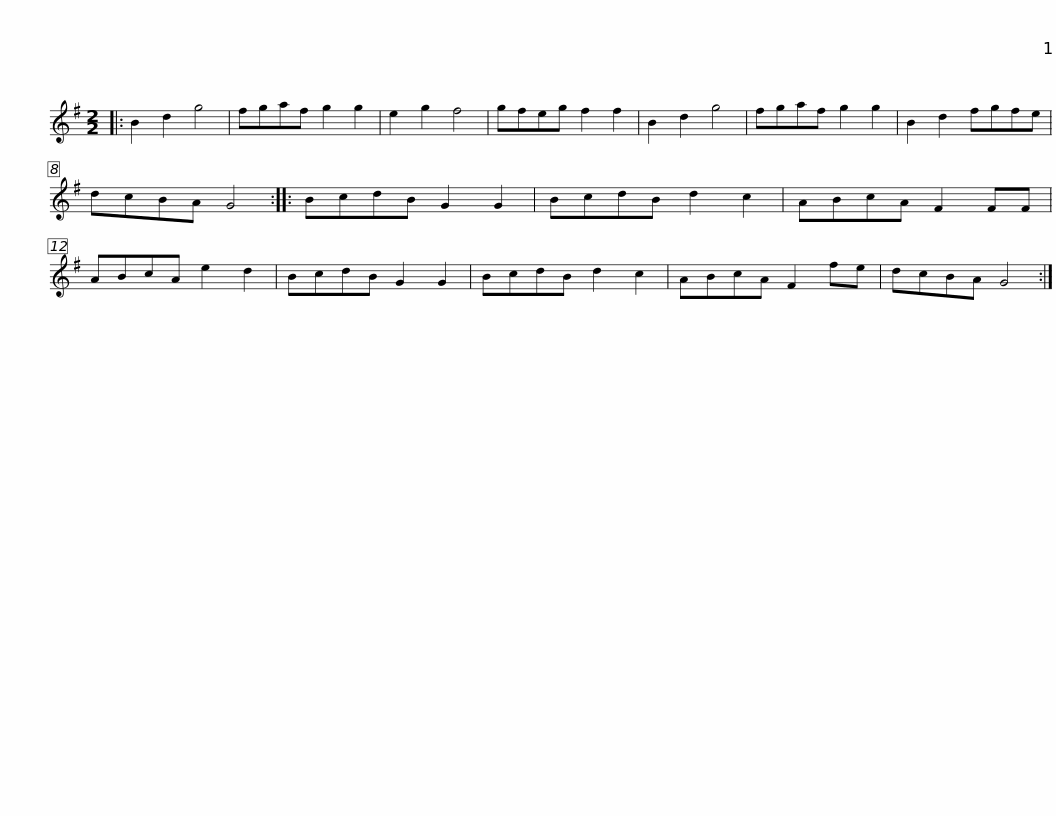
X:1
L:1/8
M:2/2
I:linebreak $
K:G
V:1 treble
V:1
|: B2 d2 g4 | fgaf g2 g2 | e2 g2 f4 | gfeg f2 f2 | B2 d2 g4 | %5
 fgaf g2 g2 | B2 d2 fgfe | dcBA G4 ::$ BcdB G2 G2 | BcdB d2 c2 | %10
 ABcA F2 FF | ABcA e2 d2 | BcdB G2 G2 | BcdB d2 c2 | ABcA F2 fe |$ %15
 dcBA G4 :| %16
